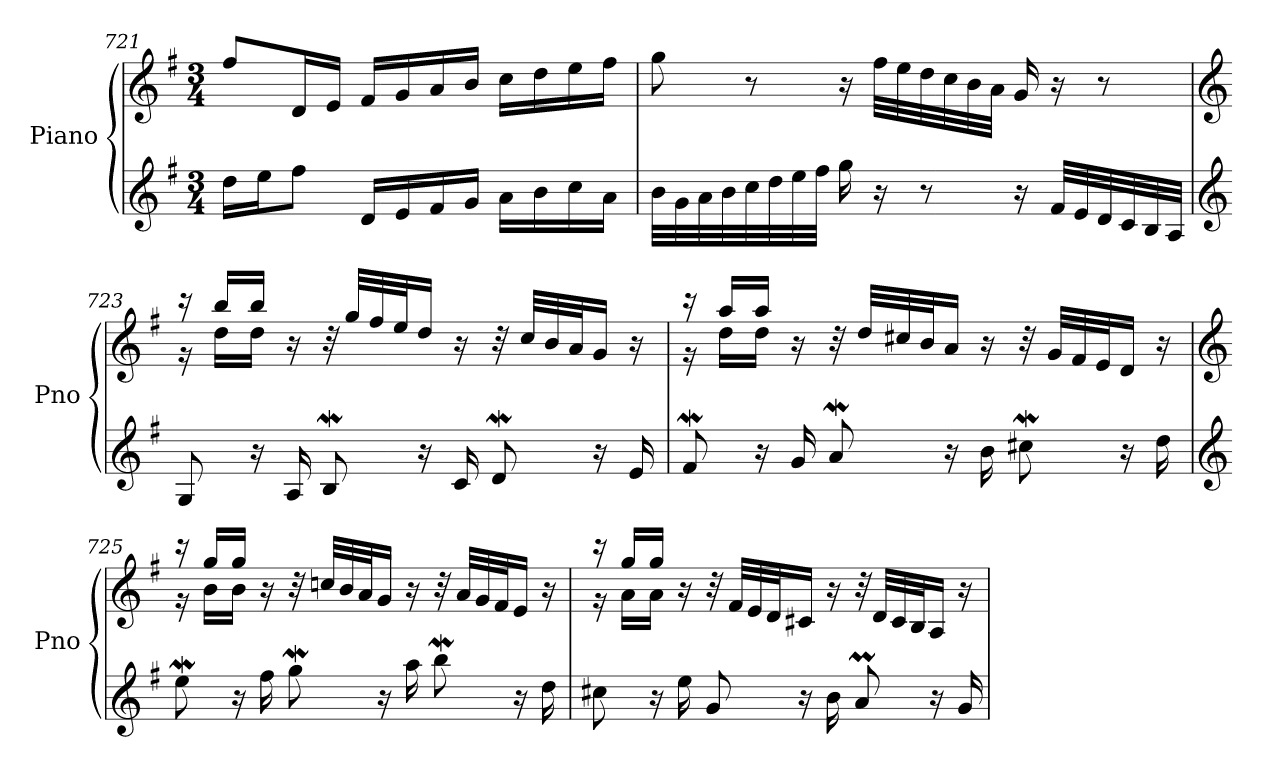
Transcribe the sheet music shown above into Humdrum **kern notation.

**kern	**kern
*part1	*part1
*staff2	*staff1
*I"Piano	*
*I'Pno	*
*clefG2	*clefG2
*k[f#]	*k[f#]
*M3/4	*M3/4
=721	=721
16dd\LL	8ff#/L
16ee\J	.
8ff#\J	16d/L
.	16e/JJ
16d/LL	16f#/LL
16e/	16g/
16f#/	16a/
16g/JJ	16b/JJ
16a\LL	16cc\LL
16b\	16dd\
16cc\	16ee\
16a\JJ	16ff#\JJ
=722	=722
32b\LLL	8gg\
32g\	.
32a\	.
32b\	.
32cc\	8r
32dd\	.
32ee\	.
32ff#\JJJ	.
16gg\	16r
16r	32ff#\LLL
.	32ee\
8r	32dd\
.	32cc\
.	32b\
.	32a\JJJ
16r	16g/
32f#/LLL	16r
32e/	.
32d/	8r
32c/	.
32B/	.
32A/JJJ	.
!!LO:LB:g=z
=723	=723
*clefG2	*clefG2
*	*^
8G/	16r	16r
.	16bb/LL	16dd\LL
16r	16bb/JJ	16dd\JJ
16A/	16r	2ryy
8BW/	32r	.
.	32gg/LLL	.
.	32ff#/	.
.	32ee/J	.
16r	16dd/JJ	.
16c/	16r	.
8dW/	32r	.
.	32cc/LLL	.
.	32b/	.
.	32a/J	.
16r	16g/JJ	.
16e/	16r	16ryy
=724	=724	=724
8f#W/	16r	16r
.	16aa/LL	16dd\LL
16r	16aa/JJ	16dd\JJ
16g/	16r	2ryy
8aW/	32r	.
.	32dd/LLL	.
.	32cc#X/	.
.	32b/J	.
16r	16a/JJ	.
16b\	16r	.
8cc#XW\	32r	.
.	32g/LLL	.
.	32f#/	.
.	32e/J	.
16r	16d/JJ	.
16dd\	16r	16ryy
!!LO:LB:g=z	!!
=725	=725	=725
*clefG2	*clefG2	*
8eeW\	16r	16r
.	16gg/LL	16b\LL
16r	16gg/JJ	16b\JJ
16ff#\	16r	2ryy
8ggw\	32r	.
.	32ccn/LLL	.
.	32b/	.
.	32a/J	.
16r	16g/JJ	.
16aa\	16r	.
8bbW\	32r	.
.	32a/LLL	.
.	32g/	.
.	32f#/J	.
16r	16e/JJ	.
16dd\	16r	16ryy
=726	=726	=726
8cc#X\	16r	16r
.	16gg/LL	16a\LL
16r	16gg/JJ	16a\JJ
16ee\	16r	2ryy
8g/	32r	.
.	32f#/LLL	.
.	32e/	.
.	32d/J	.
16r	16c#X/JJ	.
16b\	16r	.
8aM/	32r	.
.	32d/LLL	.
.	32c#/	.
.	32B/J	.
16r	16A/JJ	.
16g/	16r	16ryy
*	*v	*v
=	=
*-	*-
